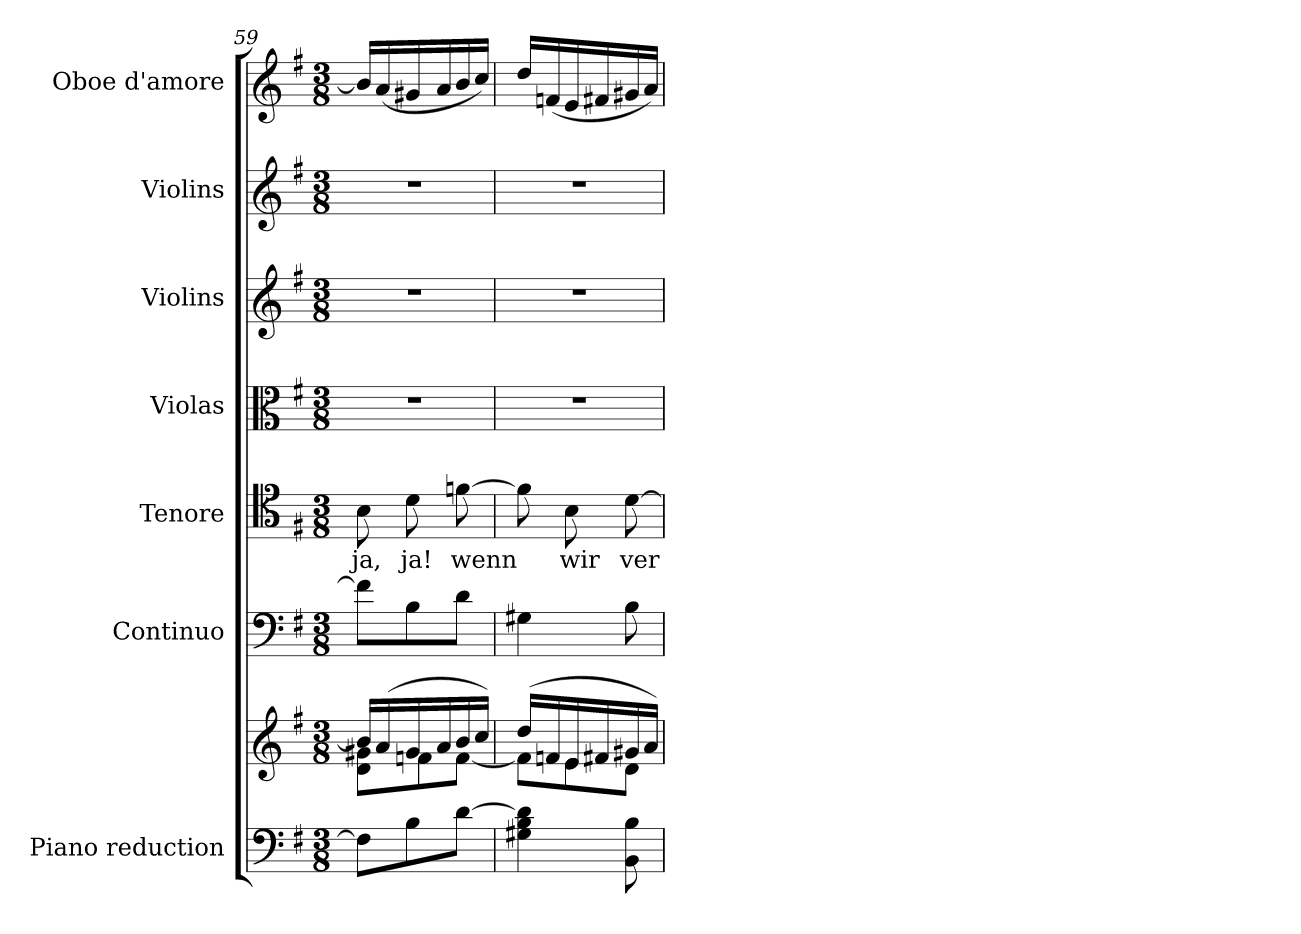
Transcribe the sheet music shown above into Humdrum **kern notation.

**kern	**kern	**kern	**kern	**text	**kern	**kern	**kern	**kern
*part7	*part7	*part6	*part5	*part5	*part4	*part3	*part2	*part1
*staff8	*staff7	*staff6	*staff5	*staff5	*staff4	*staff3	*staff2	*staff1
*I"Piano reduction	*	*I"Continuo	*I"Tenore	*	*I"Violas	*I"Violins	*I"Violins	*I"Oboe d'amore
*I'Pno	*	*	*	*	*	*	*	*I'Ob
*clefF4	*clefG2	*clefF4	*clefC4	*	*clefC3	*clefG2	*clefG2	*clefG2
*k[f#]	*k[f#]	*k[f#]	*k[f#]	*	*k[f#]	*k[f#]	*k[f#]	*k[f#]
*M3/8	*M3/8	*M3/8	*M3/8	*	*M3/8	*M3/8	*M3/8	*M3/8
=59	=59	=59	=59	=59	=59	=59	=59	=59
*	*^	*	*	*	*	*	*	*
!	!	!	!	!	!LO:LY:b	!	!	!	!
8F\L]	16b/LL]	8d\ 8g#X\L	8f\L]	8B\	ja,	4.r	4.r	4.r	16b/LL]
.	(16a/	.	.	.	.	.	.	.	(16a/
!	!	!	!	!	!LO:LY:b	!	!	!	!
8B\	16g#/	8fn\	8B\	8d\	ja!	.	.	.	16g#X/
.	16a/	.	.	.	.	.	.	.	16a/
!	!	!	!	!	!LO:LY:b	!	!	!	!
[8d\J	16b/	[8f\J	8d\J	[8fn\	wenn	.	.	.	16b/
.	16cc/JJ)	.	.	.	.	.	.	.	16cc/JJ)
=60	=60	=60	=60	=60	=60	=60	=60	=60	=60
4G#X\ 4B\ 4d\]	(16dd/LL	8f\L]	4G#X\	8f\]	.	4.r	4.r	4.r	16dd/LL
.	16fn/	.	.	.	.	.	.	.	(16fn/
!	!	!	!	!	!LO:LY:b	!	!	!	!
.	16e/	8e\	.	8B\	wir	.	.	.	16e/
.	16f#X/	.	.	.	.	.	.	.	16f#X/
!	!	!	!	!	!LO:LY:b	!	!	!	!
8BB\ 8B\	16g#X/	8d\J	8B\	[8d\	ver-	.	.	.	16g#X/
.	16a/JJ)	.	.	.	.	.	.	.	16a/JJ)
*	*v	*v	*	*	*	*	*	*	*
=	=	=	=	=	=	=	=	=
*-	*-	*-	*-	*-	*-	*-	*-	*-
